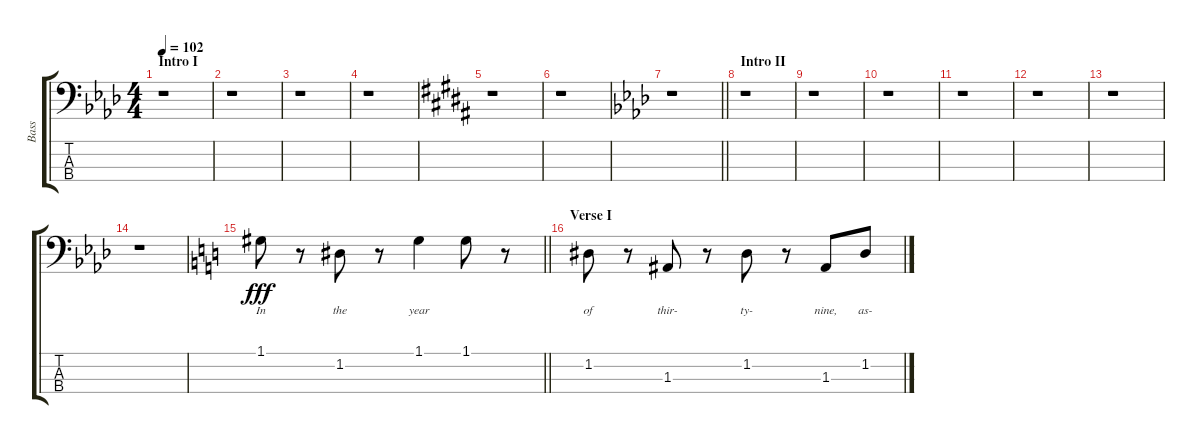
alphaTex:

\track ("Bass" "Bass") {instrument acousticbass}
\staff {score tabs}
\tuning (G2 D2 A1 E1) {hide}
\ts (4 4)
\section ("" "Intro I")
\tempo 102
\clef f4
\ks ab
r.1{dy fff instrument acousticbass} |
r.1 |
r.1 |
r.1 |
\ks b
r.1 |
r.1 |
\barLineRight lightlight
\ks ab
r.1 |
\section ("" "Intro II")
r.1 |
r.1 |
r.1 |
r.1 |
r.1 |
r.1 |
r.1 |
\barLineRight lightlight
\ks c
1.1.8{lyrics (0 "In") lyrics (1 "") lyrics (2 "") lyrics (3 "") lyrics (4 "")} r.8 1.2.8{lyrics (0 "the") lyrics (1 "") lyrics (2 "") lyrics (3 "") lyrics (4 "")} r.8 1.1.4{lyrics (0 "year") lyrics (1 "") lyrics (2 "") lyrics (3 "") lyrics (4 "")} 1.1.8{lyrics (0 "") lyrics (1 "") lyrics (2 "") lyrics (3 "") lyrics (4 "")} r.8 |
\section ("" "Verse I")
1.2.8{lyrics (0 "of") lyrics (1 "") lyrics (2 "") lyrics (3 "") lyrics (4 "")} r.8 1.3.8{lyrics (0 "thir-") lyrics (1 "") lyrics (2 "") lyrics (3 "") lyrics (4 "")} r.8 1.2.8{lyrics (0 "ty-") lyrics (1 "") lyrics (2 "") lyrics (3 "") lyrics (4 "")} r.8 1.3.8{lyrics (0 "nine,") lyrics (1 "") lyrics (2 "") lyrics (3 "") lyrics (4 "")} 1.2.8{lyrics (0 "as-") lyrics (1 "") lyrics (2 "") lyrics (3 "") lyrics (4 "")}
